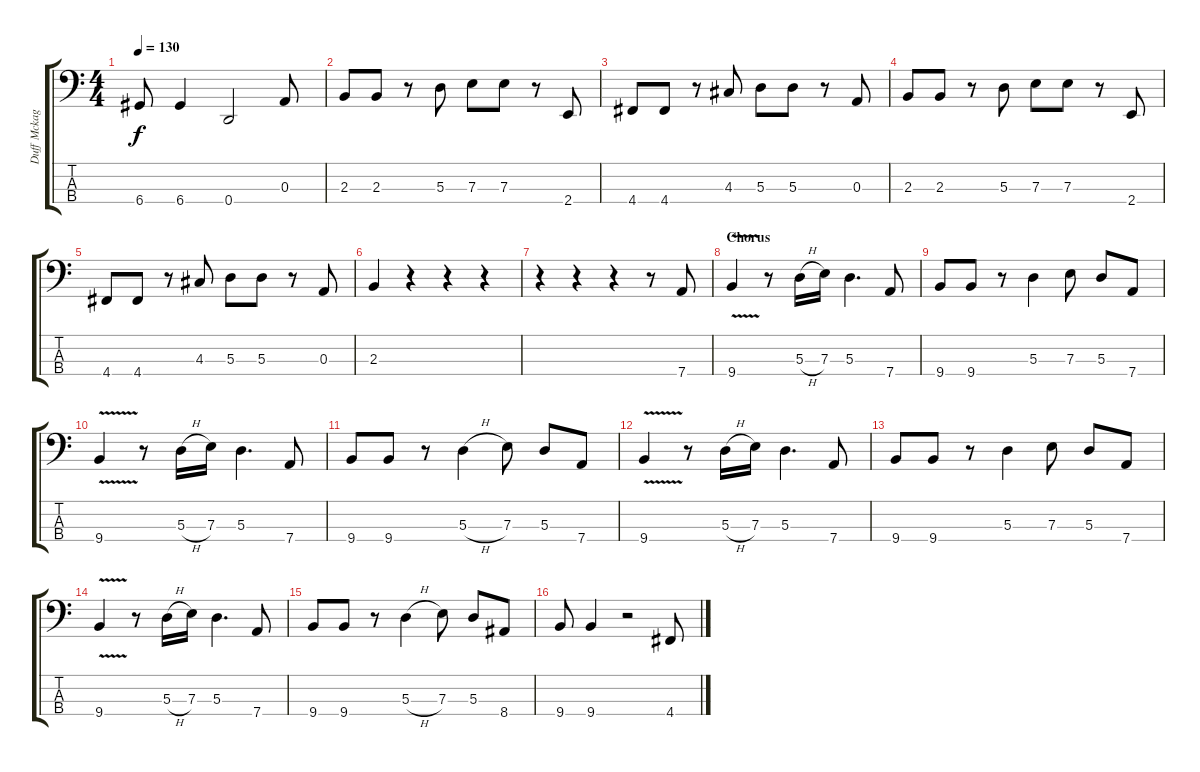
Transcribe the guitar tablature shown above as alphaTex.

\track ("Duff Mckagan" "Duff Mckag") {instrument electricbasspick}
\staff {score tabs}
\tuning (G2 D2 A1 D1) {hide}
\ts (4 4)
\tempo 130
\clef f4
\ks c
6.4.8{dy f} 6.4.4 0.4.2 0.3.8 |
2.3.8 2.3.8 r.8 5.3.8 7.3.8 7.3.8 r.8 2.4.8 |
4.4.8 4.4.8 r.8 4.3.8 5.3.8 5.3.8 r.8 0.3.8 |
2.3.8 2.3.8 r.8 5.3.8 7.3.8 7.3.8 r.8 2.4.8 |
4.4.8 4.4.8 r.8 4.3.8 5.3.8 5.3.8 r.8 0.3.8 |
2.3.4 r.4 r.4 r.4 |
r.4 r.4 r.4 r.8 7.4.8 |
\section ("" "Chorus")
9.4{v}.4 r.8 5.3{h}.16 7.3.16 5.3.4{d} 7.4.8 |
9.4.8 9.4.8 r.8 5.3.4 7.3.8 5.3.8 7.4.8 |
9.4{v}.4 r.8 5.3{h}.16 7.3.16 5.3.4{d} 7.4.8 |
9.4.8 9.4.8 r.8 5.3{h}.4 7.3.8 5.3.8 7.4.8 |
9.4{v}.4 r.8 5.3{h}.16 7.3.16 5.3.4{d} 7.4.8 |
9.4.8 9.4.8 r.8 5.3.4 7.3.8 5.3.8 7.4.8 |
9.4{v}.4 r.8 5.3{h}.16 7.3.16 5.3.4{d} 7.4.8 |
9.4.8 9.4.8 r.8 5.3{h}.4 7.3.8 5.3.8 8.4.8 |
9.4.8 9.4.4 r.2 4.4.8
